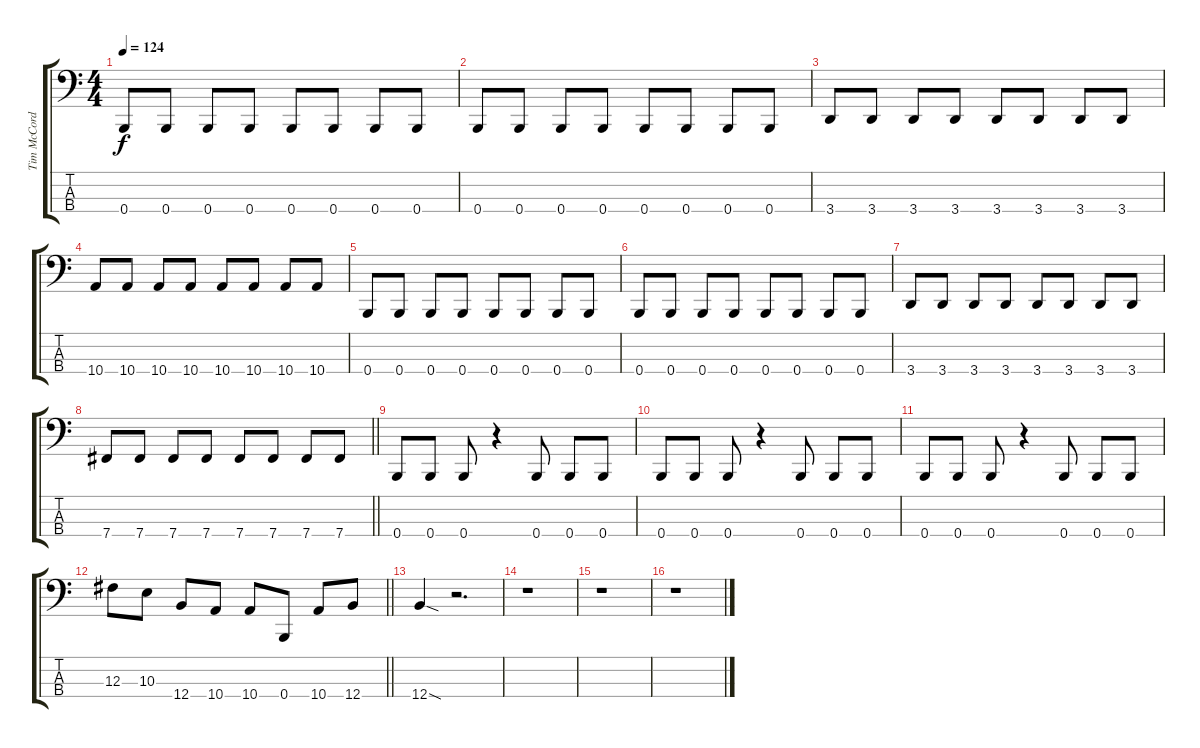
\track ("Tim McCord - bass guitar" "Tim McCord") {instrument electricbassfinger}
\staff {score tabs}
\tuning (E2 B1 Gb1 B0) {hide}
\ts (4 4)
\tempo 124
\clef f4
\ks c
0.4.8{dy f} 0.4.8 0.4.8 0.4.8 0.4.8 0.4.8 0.4.8 0.4.8 |
0.4.8 0.4.8 0.4.8 0.4.8 0.4.8 0.4.8 0.4.8 0.4.8 |
3.4.8 3.4.8 3.4.8 3.4.8 3.4.8 3.4.8 3.4.8 3.4.8 |
10.4.8 10.4.8 10.4.8 10.4.8 10.4.8 10.4.8 10.4.8 10.4.8 |
0.4.8 0.4.8 0.4.8 0.4.8 0.4.8 0.4.8 0.4.8 0.4.8 |
0.4.8 0.4.8 0.4.8 0.4.8 0.4.8 0.4.8 0.4.8 0.4.8 |
3.4.8 3.4.8 3.4.8 3.4.8 3.4.8 3.4.8 3.4.8 3.4.8 |
\barLineRight lightlight
7.4.8 7.4.8 7.4.8 7.4.8 7.4.8 7.4.8 7.4.8 7.4.8 |
\section ("" "")
0.4.8 0.4.8 0.4.8 r.4 0.4.8 0.4.8 0.4.8 |
0.4.8 0.4.8 0.4.8 r.4 0.4.8 0.4.8 0.4.8 |
0.4.8 0.4.8 0.4.8 r.4 0.4.8 0.4.8 0.4.8 |
\barLineRight lightlight
12.3.8 10.3.8 12.4.8 10.4.8 10.4.8 0.4.8 10.4.8 12.4.8 |
12.4{sod}.4 r.2{d} |
r.1 |
r.1 |
r.1
